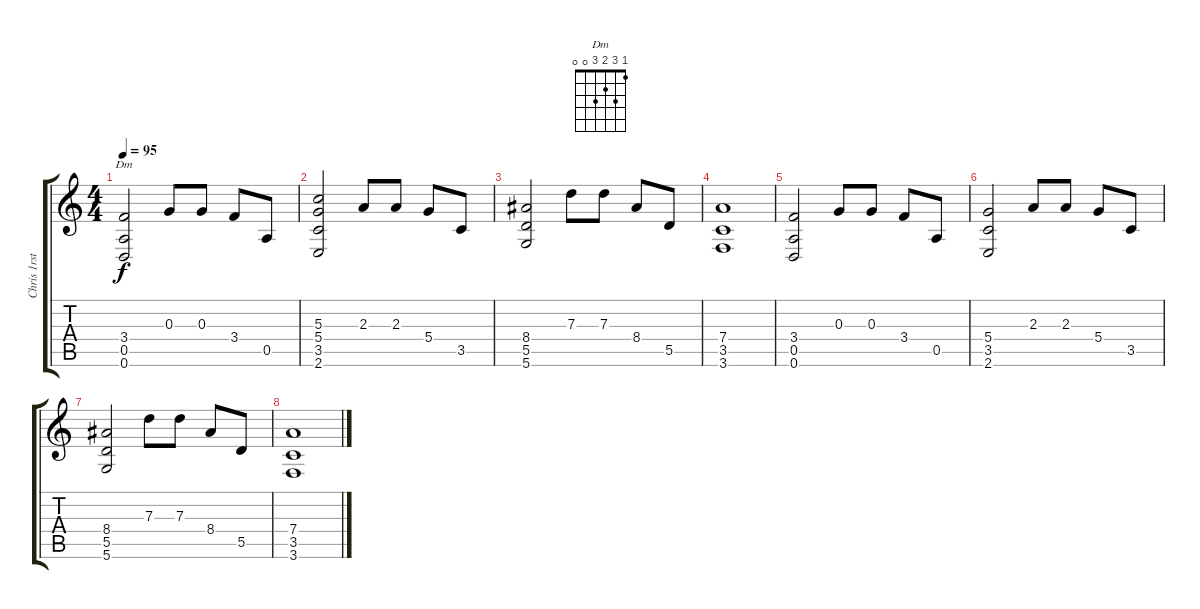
\track ("Chris 1rst guitar acoustic" "Chris 1rst") {instrument acousticguitarnylon}
\staff {score tabs}
\tuning (E4 B3 G3 D3 A2 D2) {hide}
\chord ("Dm" 1 3 2 3 0 0)
\ts (4 4)
\tempo 95
\clef g2
\ks c
(3.4 0.5 0.6).2{ch "Dm" dy f} 0.3.8 0.3.8 3.4.8 0.5.8 |
(5.3 5.4 3.5 2.6).2 2.3.8 2.3.8 5.4.8 3.5.8 |
(8.4 5.5 5.6).2 7.3.8 7.3.8 8.4.8 5.5.8 |
(7.4 3.5 3.6).1 |
(3.4 0.5 0.6).2 0.3.8 0.3.8 3.4.8 0.5.8 |
(5.4 3.5 2.6).2 2.3.8 2.3.8 5.4.8 3.5.8 |
(8.4 5.5 5.6).2 7.3.8 7.3.8 8.4.8 5.5.8 |
(7.4 3.5 3.6).1
